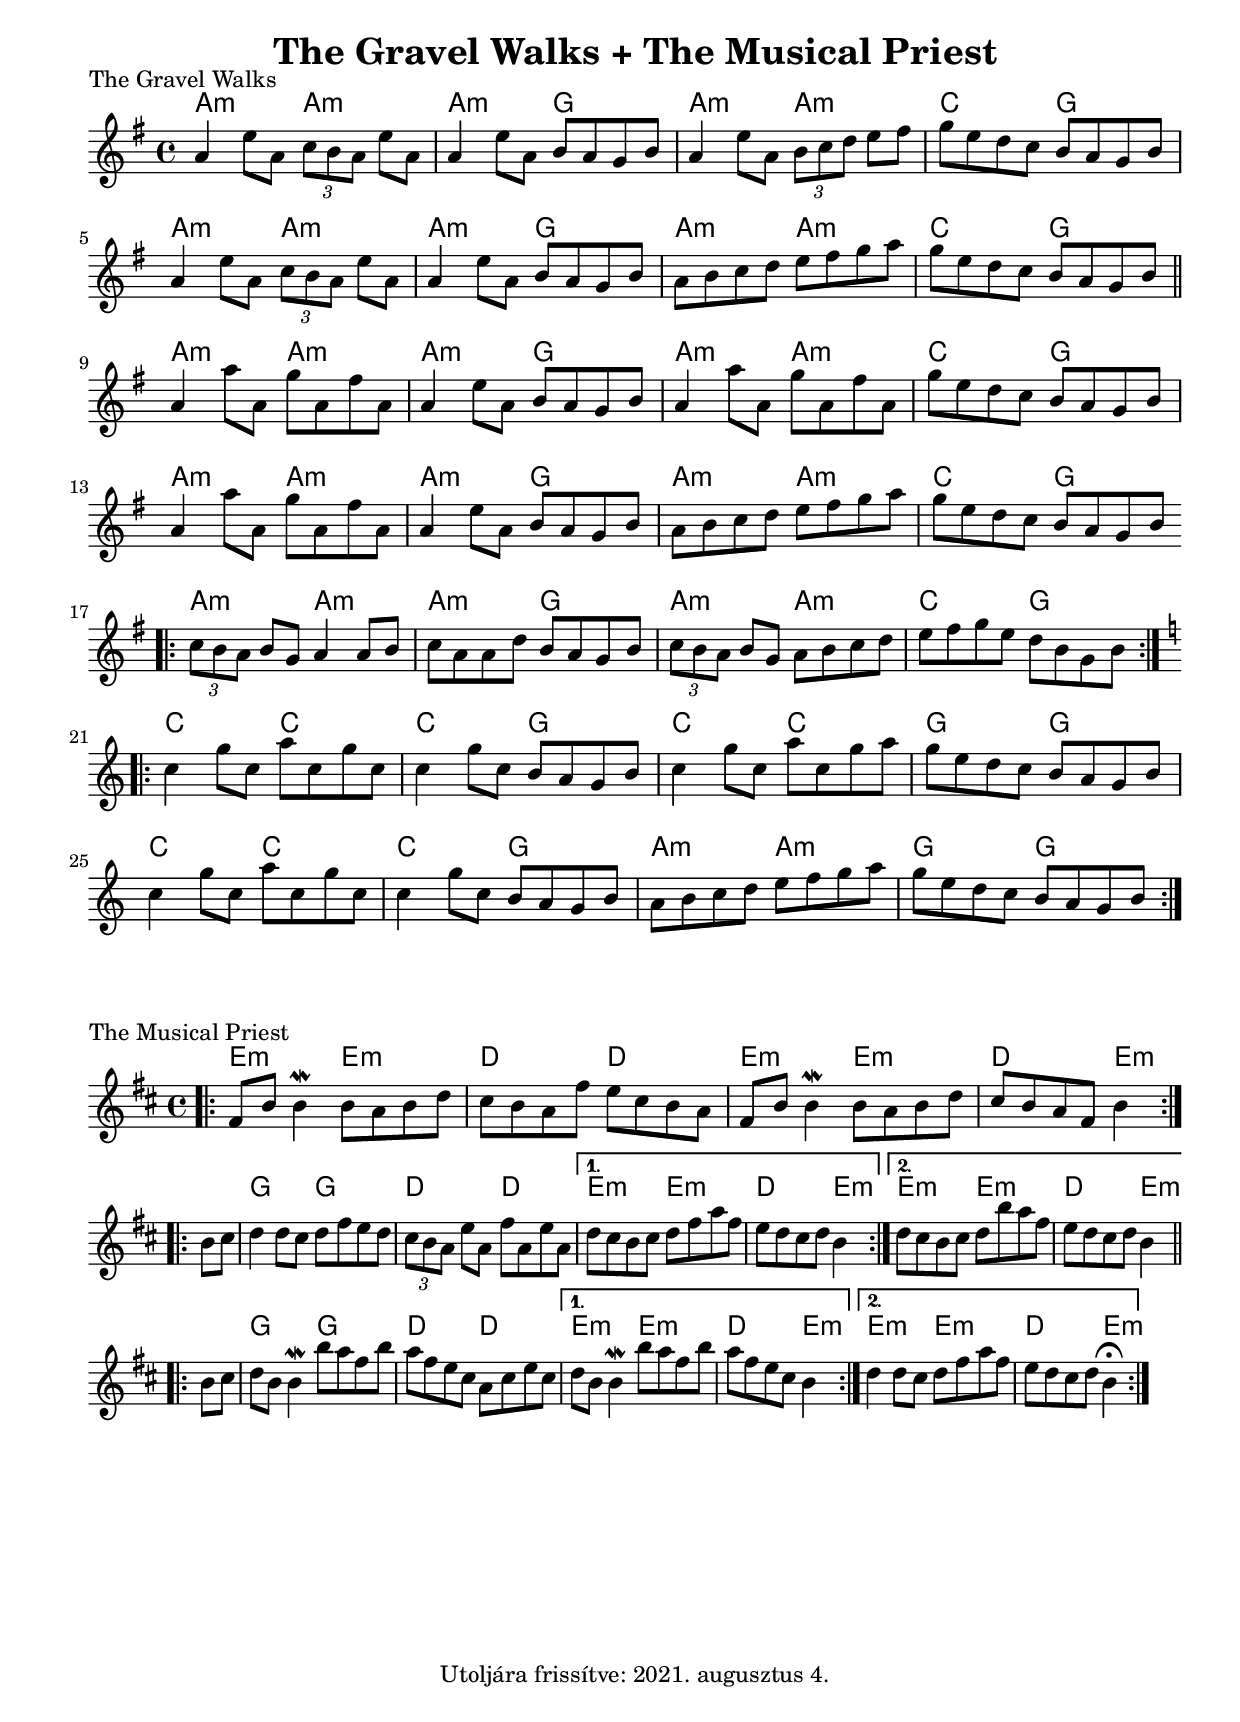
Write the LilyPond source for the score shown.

\include "default-settings.ly"

\header {
  title = "The Gravel Walks + The Musical Priest"
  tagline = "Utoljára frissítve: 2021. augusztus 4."
}

gravelswalk = \relative c'' {
     \key g \major
      \time 4/4
     %\bar ".|:"
       a4  e'8 a,  \tuplet 3/2 {c8 b a } e'8 a, |
       a4 e'8 a, b  a g b |
       a4  e'8 a,  \tuplet 3/2 {b c d } e8 fis | g  e d c b a g b
     %\bar ":|."	ˇ
       a4  e'8 a,  \tuplet 3/2 {c8 b a } e'8 a, |
       a4 e'8 a, b  a g b |
       a8 b c d  e8 fis g a | g  e d c b a g b
     \bar "||"
      \break
       a4 a'8 a, g' a, fis' a, |
       a4 e'8 a, b  a g b |
       a4  a'8 a, g' a, fis' a,
       g' e d c b a g b
     \break
       a4 a'8 a, g' a, fis' a, |
       a4 e'8 a, b  a g b |
       a  b c d e fis g a |
       g e d c b a g b
     \bar ".|:"
     \break
       \tuplet 3/2 {c8  b a } b g a4 a8 b |
       c a a d b  a g b |
       \tuplet 3/2 {c8 b a} b g a b c d |
       e fis g e d b g b |
     \bar ":|.|:"
     \break
     \key c \major
      c4 g'8 c, a' c, g' c, |
      c4 g'8 c, b a g b |
      c4 g'8 c, a' c, g' a |
      g e d c b a g b
     \break
      c4 g'8 c, a' c, g' c, |
      c4 g'8 c, b a g b |
      a b c d e f g a |
      g e d c b a g b
     \bar ":|."

}

harmoniesGravelWalk = \chordmode {
    a4:m r a:min r a:min r g r a:min r a:min r c r g r
    a4:m r a:min r a:min r g r a:min r a:min r c r g r
    a4:m r a:min r a:min r g r a:min r a:min r c r g r
    a4:m r a:min r a:min r g r a:min r a:min r c r g r
    a4:m r a:min r a:min r g r a:min r a:min r c r g r
    c4 r c r c r g r c r c r g r g r
    c4 r c r c r g r a:min r a:min r g r g r
}

musicalpriest = \relative c''{
   \key d \major
    \time 4/4
    \bar ".|:"
    %\partial 4 b8 a
      fis,8 b b4\mordent b8 a b d | cis b a fis' e cis b a |
      fis b b4\mordent b8 a b d | cis b a fis b4
    \bar ":|.|:"
    \break
    \repeat volta 2 {
      b8 cis | d4 d8 cis d fis e d | \tuplet 3/2 {cis8 b a } e'8 a, fis' a, e' a,
    }
    \alternative {
      { d8 cis b cis d fis a fis | e d cis d b4 } %\break
      { \partial 1 d8 cis b cis d b' a fis    e d cis d b4 }
    }
    \break
    \repeat volta 2 {
      b8 cis | d
      b b4\mordent b'8 a fis b
      a fis e cis a cis e cis
    }
    \alternative {
      { d b b4\mordent b'8 a fis b  a8 fis e cis  b4 }
      { \partial 1 d4 d8  cis  d | fis a fis8 e d | cis8 d b4\fermata  }
    }
    \bar ":|."
}

harmoniesMusicalPriest = \chordmode {
    e4:min r e:min r | d r d r | e:min r e:min r | d r e:min r |
    g r g r | d r d r | e:min r e:min r | d r e8:min r8  e4:min r e4:min r | d r e:min r
    g r g r | d r d r | e:min r e:min r | d r e8:min r8 | e4:min r e:min r | d r e:min r
}

\score {
  \header {
      piece = "The Gravel Walks"
    } % (reel)
  <<
      \new ChordNames {
        \set noChordSymbol = ""
        \set chordChanges = ##t
        \harmoniesGravelWalk
      }
     \gravelswalk
  >>
}

\score {
  \header { piece = "The Musical Priest" } % (reel)
  <<
      \new ChordNames {
        \set noChordSymbol = ""
        \set chordChanges = ##t
        \harmoniesMusicalPriest
      }
      \musicalpriest
  >>
  \layout {}
  \midi {
    \context {
      \musicalpriest
      \gravelswalk
    }
    \tempo 2 = 90
  }
}
